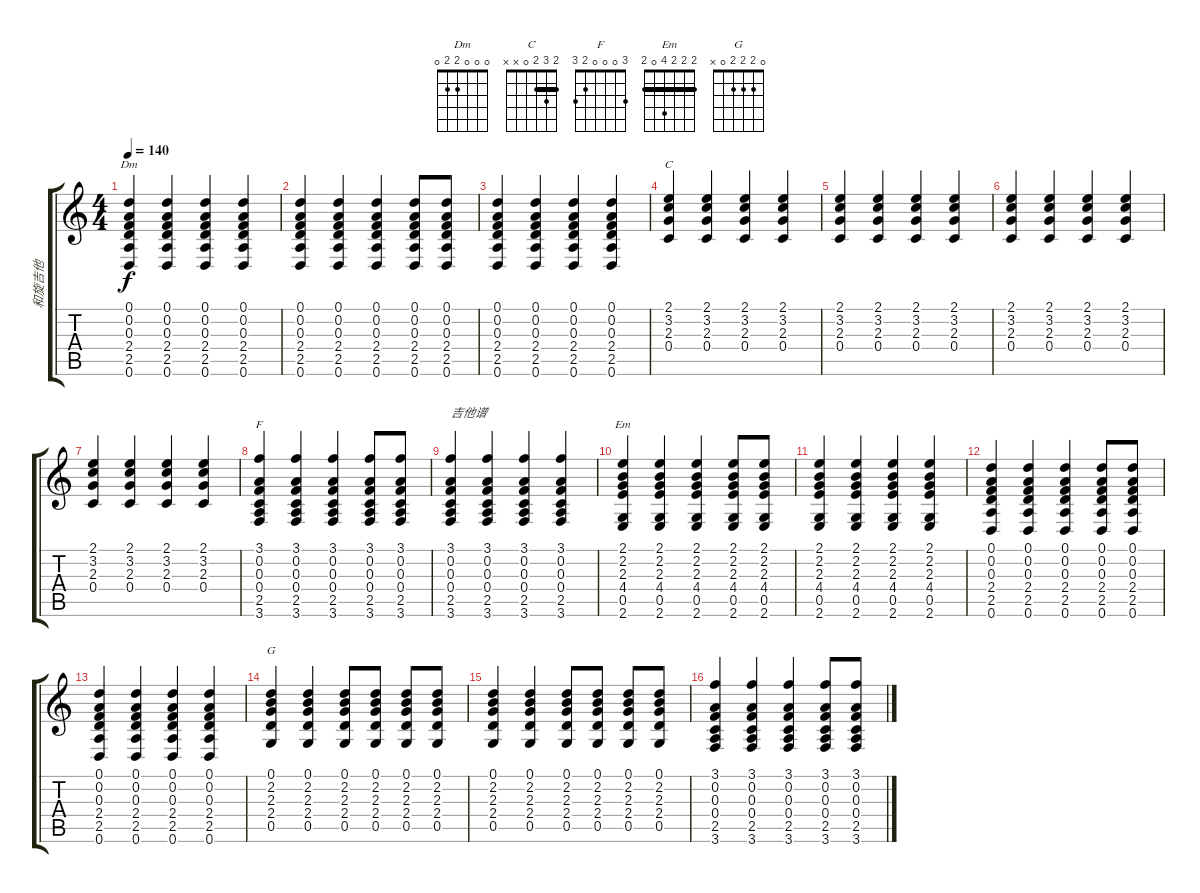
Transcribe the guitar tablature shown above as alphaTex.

\track ("和旋吉他" "和旋吉他") {instrument acousticguitarsteel}
\staff {score tabs}
\tuning (D4 A3 F3 C3 G2 D2) {hide}
\chord ("Dm" 0 0 0 2 2 0)
\chord ("C" 2 3 2 0 x x) {barre 2}
\chord ("F" 3 0 0 0 2 3)
\chord ("Em" 2 2 2 4 0 2) {barre 2}
\chord ("G" 0 2 2 2 0 x)
\ts (4 4)
\tempo 140
\clef g2
\ks c
(0.1 0.2 0.3 2.4 2.5 0.6).4{ch "Dm" dy f} (0.1 0.2 0.3 2.4 2.5 0.6).4 (0.1 0.2 0.3 2.4 2.5 0.6).4 (0.1 0.2 0.3 2.4 2.5 0.6).4 |
(0.1 0.2 0.3 2.4 2.5 0.6).4 (0.1 0.2 0.3 2.4 2.5 0.6).4 (0.1 0.2 0.3 2.4 2.5 0.6).4 (0.1 0.2 0.3 2.4 2.5 0.6).8 (0.1 0.2 0.3 2.4 2.5 0.6).8 |
(0.1 0.2 0.3 2.4 2.5 0.6).4 (0.1 0.2 0.3 2.4 2.5 0.6).4 (0.1 0.2 0.3 2.4 2.5 0.6).4 (0.1 0.2 0.3 2.4 2.5 0.6).4 |
(2.1 3.2 2.3 0.4).4{ch "C"} (2.1 3.2 2.3 0.4).4 (2.1 3.2 2.3 0.4).4 (2.1 3.2 2.3 0.4).4 |
(2.1 3.2 2.3 0.4).4 (2.1 3.2 2.3 0.4).4 (2.1 3.2 2.3 0.4).4 (2.1 3.2 2.3 0.4).4 |
(2.1 3.2 2.3 0.4).4 (2.1 3.2 2.3 0.4).4 (2.1 3.2 2.3 0.4).4 (2.1 3.2 2.3 0.4).4 |
(2.1 3.2 2.3 0.4).4 (2.1 3.2 2.3 0.4).4 (2.1 3.2 2.3 0.4).4 (2.1 3.2 2.3 0.4).4 |
(3.1 0.2 0.3 0.4 2.5 3.6).4{ch "F"} (3.1 0.2 0.3 0.4 2.5 3.6).4 (3.1 0.2 0.3 0.4 2.5 3.6).4 (3.1 0.2 0.3 0.4 2.5 3.6).8 (3.1 0.2 0.3 0.4 2.5 3.6).8 |
(3.1 0.2 0.3 0.4 2.5 3.6).4{txt "吉他谱"} (3.1 0.2 0.3 0.4 2.5 3.6).4 (3.1 0.2 0.3 0.4 2.5 3.6).4 (3.1 0.2 0.3 0.4 2.5 3.6).4 |
(2.1 2.2 2.3 4.4 0.5 2.6).4{ch "Em"} (2.1 2.2 2.3 4.4 0.5 2.6).4 (2.1 2.2 2.3 4.4 0.5 2.6).4 (2.1 2.2 2.3 4.4 0.5 2.6).8 (2.1 2.2 2.3 4.4 0.5 2.6).8 |
(2.1 2.2 2.3 4.4 0.5 2.6).4 (2.1 2.2 2.3 4.4 0.5 2.6).4 (2.1 2.2 2.3 4.4 0.5 2.6).4 (2.1 2.2 2.3 4.4 0.5 2.6).4 |
(0.1 0.2 0.3 2.4 2.5 0.6).4 (0.1 0.2 0.3 2.4 2.5 0.6).4 (0.1 0.2 0.3 2.4 2.5 0.6).4 (0.1 0.2 0.3 2.4 2.5 0.6).8 (0.1 0.2 0.3 2.4 2.5 0.6).8 |
(0.1 0.2 0.3 2.4 2.5 0.6).4 (0.1 0.2 0.3 2.4 2.5 0.6).4 (0.1 0.2 0.3 2.4 2.5 0.6).4 (0.1 0.2 0.3 2.4 2.5 0.6).4 |
(0.1 2.2 2.3 2.4 0.5).4{ch "G"} (0.1 2.2 2.3 2.4 0.5).4 (0.1 2.2 2.3 2.4 0.5).8 (0.1 2.2 2.3 2.4 0.5).8 (0.1 2.2 2.3 2.4 0.5).8 (0.1 2.2 2.3 2.4 0.5).8 |
(0.1 2.2 2.3 2.4 0.5).4 (0.1 2.2 2.3 2.4 0.5).4 (0.1 2.2 2.3 2.4 0.5).8 (0.1 2.2 2.3 2.4 0.5).8 (0.1 2.2 2.3 2.4 0.5).8 (0.1 2.2 2.3 2.4 0.5).8 |
(3.1 0.2 0.3 0.4 2.5 3.6).4 (3.1 0.2 0.3 0.4 2.5 3.6).4 (3.1 0.2 0.3 0.4 2.5 3.6).4 (3.1 0.2 0.3 0.4 2.5 3.6).8 (3.1 0.2 0.3 0.4 2.5 3.6).8
